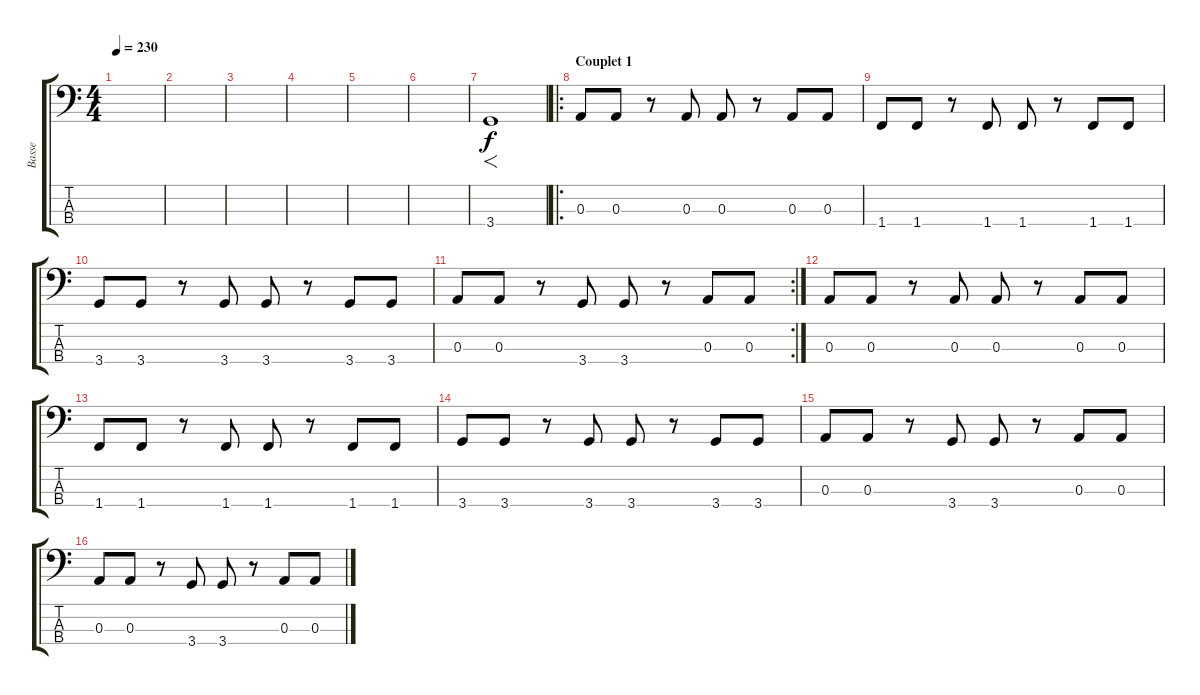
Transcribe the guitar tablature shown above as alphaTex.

\track ("Basse" "Basse") {instrument fretlessbass}
\staff {score tabs}
\tuning (G2 D2 A1 E1) {hide}
\ts (4 4)
\tempo 230
\clef f4
\ks c
|
|
|
|
|
|
3.4.1{f} |
\ro
\section ("" "Couplet 1")
0.3.8 0.3.8 r.8 0.3.8 0.3.8 r.8 0.3.8 0.3.8 |
1.4.8 1.4.8 r.8 1.4.8 1.4.8 r.8 1.4.8 1.4.8 |
3.4.8 3.4.8 r.8 3.4.8 3.4.8 r.8 3.4.8 3.4.8 |
\rc 2
0.3.8 0.3.8 r.8 3.4.8 3.4.8 r.8 0.3.8 0.3.8 |
0.3.8 0.3.8 r.8 0.3.8 0.3.8 r.8 0.3.8 0.3.8 |
1.4.8 1.4.8 r.8 1.4.8 1.4.8 r.8 1.4.8 1.4.8 |
3.4.8 3.4.8 r.8 3.4.8 3.4.8 r.8 3.4.8 3.4.8 |
0.3.8 0.3.8 r.8 3.4.8 3.4.8 r.8 0.3.8 0.3.8 |
0.3.8 0.3.8 r.8 3.4.8 3.4.8 r.8 0.3.8 0.3.8
